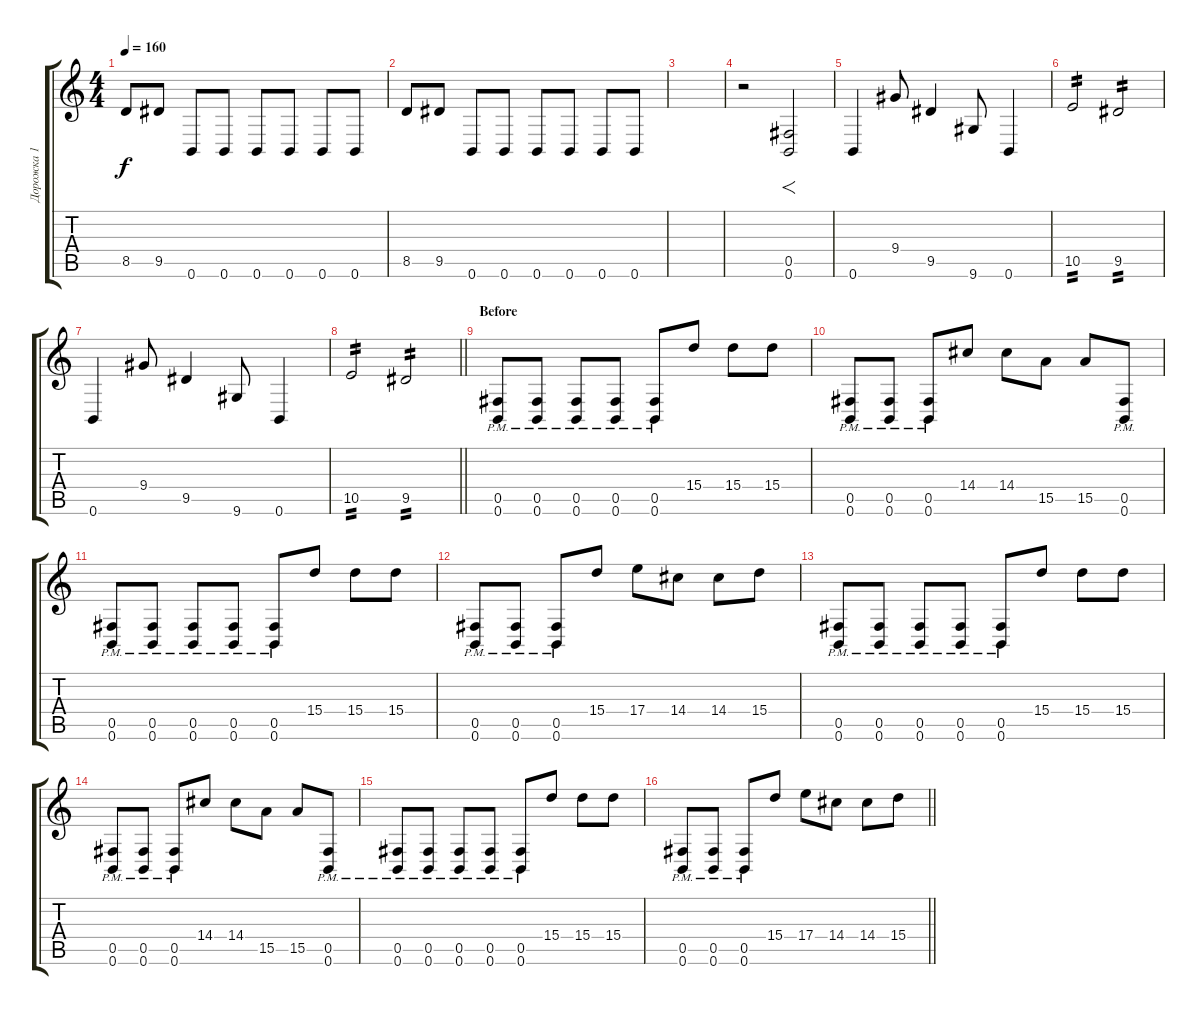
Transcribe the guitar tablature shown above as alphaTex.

\track ("Дорожка 1" "Дорожка 1") {instrument distortionguitar}
\staff {score tabs}
\tuning (Db4 Ab3 E3 B2 Gb2 B1) {hide}
\ts (4 4)
\tempo 160
\clef g2
\ks c
8.5.8{dy f} 9.5.8 0.6.8 0.6.8 0.6.8 0.6.8 0.6.8 0.6.8 |
8.5.8 9.5.8 0.6.8 0.6.8 0.6.8 0.6.8 0.6.8 0.6.8 |
|
r.2 (0.5 0.6).2{f} |
0.6.4 9.4.8 9.5.4 9.6.8 0.6.4 |
10.5.2{tp 2} 9.5.2{tp 2} |
0.6.4 9.4.8 9.5.4 9.6.8 0.6.4 |
\barLineRight lightlight
10.5.2{tp 2} 9.5.2{tp 2} |
\section ("" "Before")
(0.5{pm} 0.6{pm}).8 (0.5{pm} 0.6).8 (0.5{pm} 0.6).8 (0.5{pm} 0.6{pm}).8 (0.5{pm} 0.6{pm}).8 15.4.8 15.4.8 15.4.8 |
(0.5{pm} 0.6{pm}).8 (0.5{pm} 0.6{pm}).8 (0.5{pm} 0.6{pm}).8 14.4.8 14.4.8 15.5.8 15.5.8 (0.5{pm} 0.6{pm}).8 |
(0.5{pm} 0.6{pm}).8 (0.5{pm} 0.6).8 (0.5{pm} 0.6).8 (0.5{pm} 0.6{pm}).8 (0.5{pm} 0.6{pm}).8 15.4.8 15.4.8 15.4.8 |
(0.5{pm} 0.6{pm}).8 (0.5{pm} 0.6{pm}).8 (0.5{pm} 0.6{pm}).8 15.4.8 17.4.8 14.4.8 14.4.8 15.4.8 |
(0.5{pm} 0.6{pm}).8 (0.5{pm} 0.6).8 (0.5{pm} 0.6).8 (0.5{pm} 0.6{pm}).8 (0.5{pm} 0.6{pm}).8 15.4.8 15.4.8 15.4.8 |
(0.5{pm} 0.6{pm}).8 (0.5{pm} 0.6{pm}).8 (0.5{pm} 0.6{pm}).8 14.4.8 14.4.8 15.5.8 15.5.8 (0.5{pm} 0.6{pm}).8 |
(0.5{pm} 0.6{pm}).8 (0.5{pm} 0.6).8 (0.5{pm} 0.6).8 (0.5{pm} 0.6{pm}).8 (0.5{pm} 0.6{pm}).8 15.4.8 15.4.8 15.4.8 |
\barLineRight lightlight
(0.5{pm} 0.6{pm}).8 (0.5{pm} 0.6{pm}).8 (0.5{pm} 0.6{pm}).8 15.4.8 17.4.8 14.4.8 14.4.8 15.4.8
